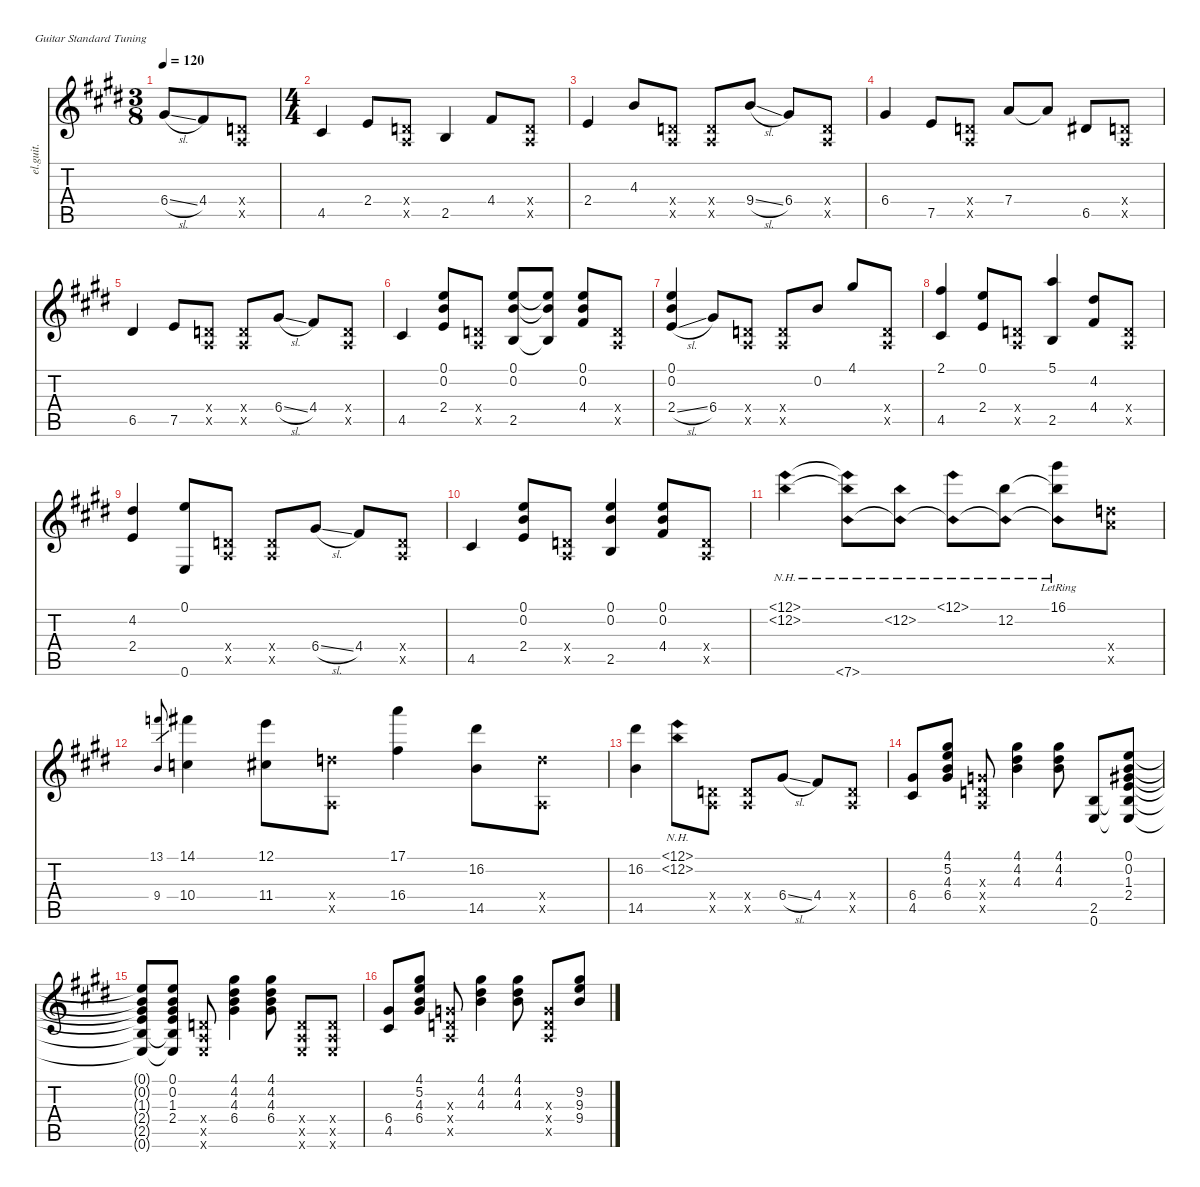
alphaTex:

\defaultSystemsLayout 4
\hideDynamics
\bracketExtendMode nobrackets
\track ("Clean Guitar" "el.guit.") {instrument electricguitarclean}
\staff {score tabs}
\tuning (E4 B3 G3 D3 A2 E2)
\ts (3 8)
\beaming (8 3)
\tempo 120
\clef g2
\ks e
6.4{sl acc #}.8{dy mf instrument electricguitarclean beam Up} 4.4{acc #}.8{beam Up} (0.4{x acc forcenatural} 0.5{x acc forcenatural}).8{beam Up} |
\ts (4 4)
\beaming (8 2 2 2 2)
4.5{acc #}.4{beam Up} 2.4{acc forcenatural}.8{beam Up} (0.4{x acc forcenatural} 0.5{x acc forcenatural}).8{beam Up} 2.5{acc forcenatural}.4{beam Up} 4.4{acc #}.8{beam Up} (0.4{x acc forcenatural} 0.5{x acc forcenatural}).8{beam Up} |
2.4{acc forcenatural}.4{dy mp beam Up} 4.3{acc forcenatural}.8{beam Up} (0.5{x acc forcenatural} 0.4{x acc forcenatural}).8{dy mf beam Up} (0.5{x acc forcenatural} 0.4{x acc forcenatural}).8{beam Up} 9.4{sl acc forcenatural}.8{beam Up} 6.4{acc #}.8{beam Up} (0.4{x acc forcenatural} 0.5{x acc forcenatural}).8{beam Up} |
6.4{acc #}.4{dy mp beam Up} 7.5{acc forcenatural}.8{dy mf beam Up} (0.4{x acc forcenatural} 0.5{x acc forcenatural}).8{beam Up} 7.4{acc forcenatural}.8{beam Up} 7.4{t acc forcenatural}.8{beam Up} 6.5{acc #}.8{beam Up} (0.4{x acc forcenatural} 0.5{x acc forcenatural}).8{beam Up} |
6.5{acc #}.4{beam Up} 7.5{acc forcenatural}.8{beam Up} (0.5{x acc forcenatural} 0.4{x acc forcenatural}).8{beam Up} (0.5{x acc forcenatural} 0.4{x acc forcenatural}).8{beam Up} 6.4{sl acc #}.8{beam Up} 4.4{acc #}.8{beam Up} (0.4{x acc forcenatural} 0.5{x acc forcenatural}).8{beam Up} |
4.5{acc #}.4{dy mp beam Up} (2.4{acc forcenatural} 0.1{acc forcenatural} 0.2{acc forcenatural}).8{beam Up} (0.4{x acc forcenatural} 0.5{x acc forcenatural}).8{beam Up} (2.5{acc forcenatural} 0.1{acc forcenatural} 0.2{acc forcenatural}).8{beam Up} (2.5{t acc forcenatural} 0.1{t acc forcenatural} 0.2{t acc forcenatural}).8{beam Up} (4.4{acc #} 0.1{acc forcenatural} 0.2{acc forcenatural}).8{beam Up} (0.4{x acc forcenatural} 0.5{x acc forcenatural}).8{beam Up} |
(2.4{sl acc forcenatural} 0.1{acc forcenatural} 0.2{acc forcenatural}).4{beam Up} 6.4{acc #}.8{beam Up} (0.4{x acc forcenatural} 0.5{x acc forcenatural}).8{dy mf beam Up} (0.4{x acc forcenatural} 0.5{x acc forcenatural}).8{beam Up} 0.2{acc forcenatural}.8{dy mp beam Up} 4.1{acc #}.8{beam Up} (0.4{x acc forcenatural} 0.5{x acc forcenatural}).8{beam Up} |
(4.5{acc #} 2.1{acc #}).4{beam Up} (0.1{acc forcenatural} 2.4{acc forcenatural}).8{beam Up} (0.4{x acc forcenatural} 0.5{x acc forcenatural}).8{beam Up} (2.5{acc forcenatural} 5.1{acc forcenatural}).4{beam Up} (4.2{acc #} 4.4{acc #}).8{beam Up} (0.4{x acc forcenatural} 0.5{x acc forcenatural}).8{beam Up} |
(4.2{acc #} 2.4{acc forcenatural}).4{beam Up} (0.6{acc forcenatural} 0.1{acc forcenatural}).8{beam Up} (0.5{x acc forcenatural} 0.4{x acc forcenatural}).8{beam Up} (0.5{x acc forcenatural} 0.4{x acc forcenatural}).8{beam Up} 6.4{sl acc #}.8{beam Up} 4.4{acc #}.8{beam Up} (0.4{x acc forcenatural} 0.5{x acc forcenatural}).8{beam Up} |
4.5{acc #}.4{beam Up} (2.4{acc forcenatural} 0.1{acc forcenatural} 0.2{acc forcenatural}).8{beam Up} (0.4{x acc forcenatural} 0.5{x acc forcenatural}).8{beam Up} (2.5{acc forcenatural} 0.1{acc forcenatural} 0.2{acc forcenatural}).4{beam Up} (4.4{acc #} 0.1{acc forcenatural} 0.2{acc forcenatural}).8{beam Up} (0.4{x acc forcenatural} 0.5{x acc forcenatural}).8{beam Up} |
(12.1{nh acc forcenatural} 12.2{nh acc forcenatural}).4{beam Down} (7.6{nh acc forcenatural} 12.1{nh t acc forcenatural} 12.2{nh t acc forcenatural}).8{beam Down} (12.2{nh acc forcenatural} 7.6{nh t acc forcenatural}).8{beam Down} (12.1{nh acc forcenatural} 7.6{nh t acc forcenatural}).8{beam Down} (12.2{acc forcenatural} 7.6{nh t acc forcenatural}).8{beam Down} (16.1{acc #} 7.6{nh lr t acc forcenatural} 12.2{lr t acc forcenatural}).8{beam Down} (12.4{x acc forcenatural} 12.5{x acc forcenatural}).8{beam Down} |
(9.4{acc forcenatural} 13.1{acc forcenatural}).8{gr beam Up} (14.1{acc #} 10.4{acc forcenatural}).4{beam Down} (12.1{acc forcenatural} 11.4{acc #}).8{beam Down} (12.4{x acc forcenatural} 0.5{x acc forcenatural}).8{beam Down} (17.1{acc forcenatural} 16.4{acc #}).4{beam Down} (16.2{acc #} 14.5{acc forcenatural}).8{beam Down} (12.4{x acc forcenatural} 0.5{x acc forcenatural}).8{beam Down} |
(16.2{acc #} 14.5{acc forcenatural}).4{beam Down} (12.1{nh acc forcenatural} 12.2{nh acc forcenatural}).8{beam Down} (0.5{x acc forcenatural} 0.4{x acc forcenatural}).8{beam Down} (0.5{x acc forcenatural} 0.4{x acc forcenatural}).8{beam Up} 6.4{sl acc #}.8{dy mf beam Up} 4.4{acc #}.8{beam Up} (0.4{x acc forcenatural} 0.5{x acc forcenatural}).8{beam Up} |
(4.5{acc #} 6.4{acc #}).8{beam Up} (5.2{acc forcenatural} 4.3{acc forcenatural} 6.4{acc #} 4.1{acc #}).8{beam Up} (0.3{x acc forcenatural} 0.4{x acc forcenatural} 0.5{x acc forcenatural}).8{beam Up} (4.2{acc #} 4.3{acc forcenatural} 4.1{acc #}).4{beam Down} (4.1{acc #} 4.2{acc #} 4.3{acc forcenatural}).8{beam Down} (0.6{acc forcenatural} 2.5{acc forcenatural}).8{beam Up} (2.4{acc forcenatural} 1.3{acc #} 0.2{acc forcenatural} 0.1{acc forcenatural} 2.5{t acc forcenatural} 0.6{t acc forcenatural}).8{beam Up} |
(2.4{t acc forcenatural} 1.3{t acc #} 0.2{t acc forcenatural} 0.1{t acc forcenatural} 2.5{t acc forcenatural} 0.6{t acc forcenatural}).8{beam Up} (0.1{acc forcenatural} 0.2{acc forcenatural} 1.3{acc #} 2.4{acc forcenatural} 2.5{t acc forcenatural} 0.6{t acc forcenatural}).8{beam Up} (0.6{x acc forcenatural} 0.5{x acc forcenatural} 0.4{x acc forcenatural}).8{beam Up} (4.1{acc #} 4.2{acc #} 4.3{acc forcenatural} 6.4{acc #}).4{beam Down} (4.1{acc #} 4.2{acc #} 4.3{acc forcenatural} 6.4{acc #}).8{beam Down} (0.4{x acc forcenatural} 0.5{x acc forcenatural} 0.6{x acc forcenatural}).8{beam Up} (0.6{x acc forcenatural} 0.4{x acc forcenatural} 0.5{x acc forcenatural}).8{beam Up} |
(4.5{acc #} 6.4{acc #}).8{beam Up} (5.2{acc forcenatural} 4.3{acc forcenatural} 6.4{acc #} 4.1{acc #}).8{beam Up} (0.3{x acc forcenatural} 0.4{x acc forcenatural} 0.5{x acc forcenatural}).8{beam Up} (4.2{acc #} 4.3{acc forcenatural} 4.1{acc #}).4{beam Down} (4.1{acc #} 4.2{acc #} 4.3{acc forcenatural}).8{beam Down} (0.5{x acc forcenatural} 0.4{x acc forcenatural} 0.3{x acc forcenatural}).8{beam Up} (9.2{acc #} 9.3{acc forcenatural} 9.4{acc forcenatural}).8{beam Up}
